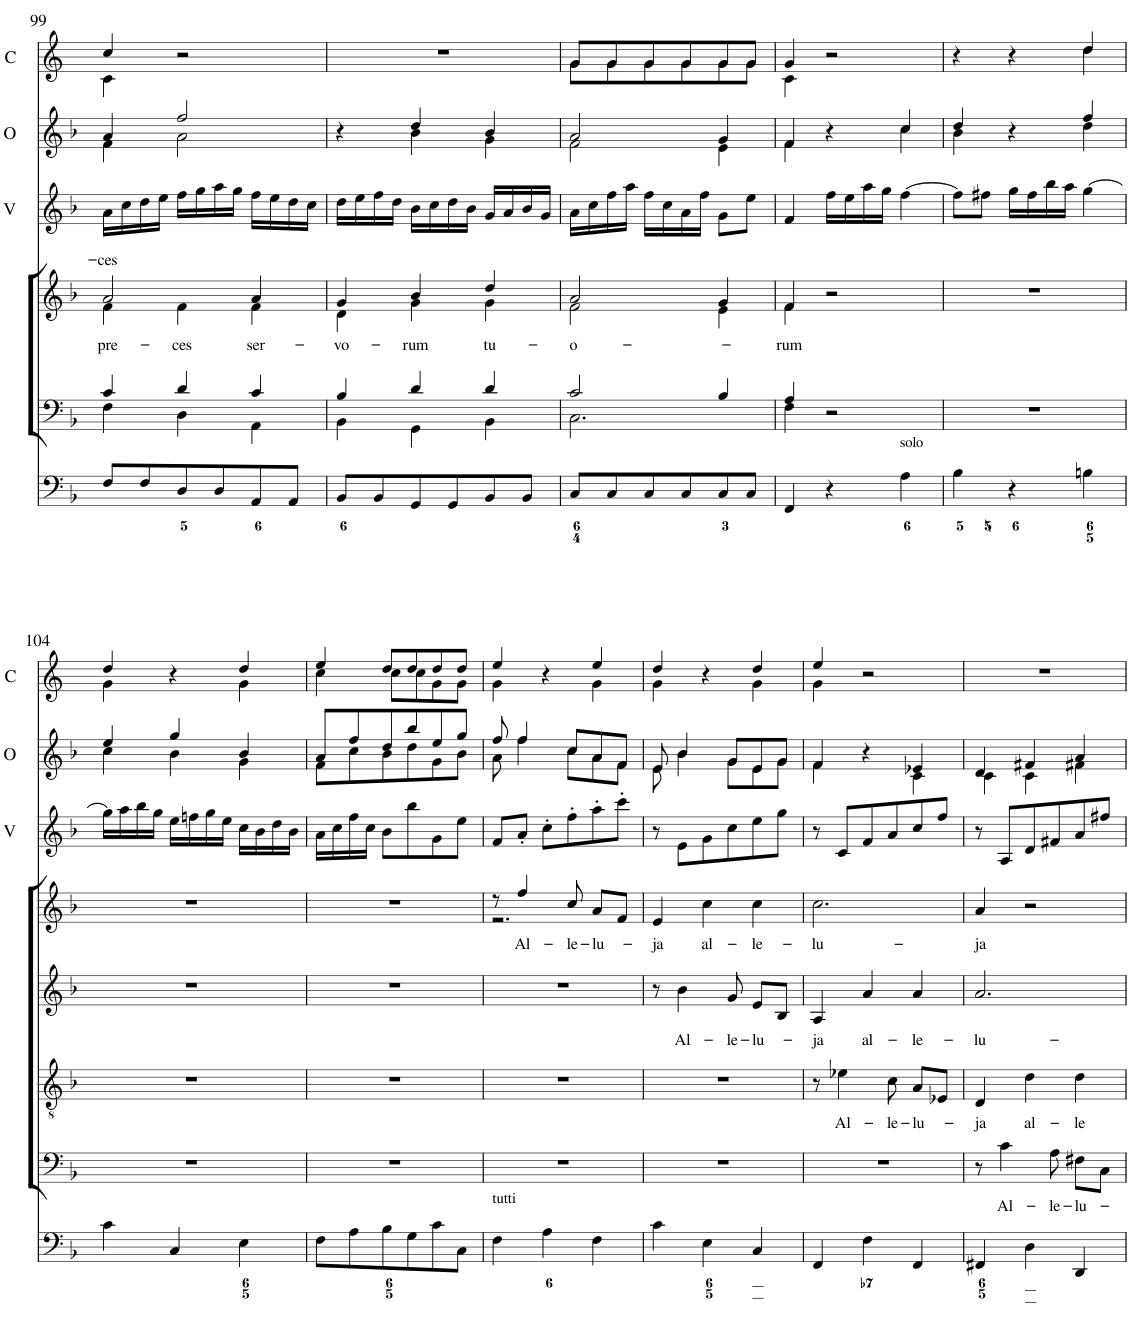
**kern	**kern	**text	**kern	**text	**kern	**text	**kern	**text	**kern	**kern	**kern	**kern	**kern
*part10	*part9	*part9	*part8	*part8	*part7	*part7	*part6	*part6	*part5	*part4	*part3	*part2	*part1
*staff10	*staff9	*staff9	*staff8	*staff8	*staff7	*staff7	*staff6	*staff6	*staff5	*staff4	*staff3	*staff2	*staff1
*I"Organ	*I"Voice	*	*I"Tenor	*	*I"Alto	*	*I"Voice	*	*I"Violin	*I"Violin	*I"2 Violini	*I"Oboi	*I"Corni in F
*	*	*	*	*	*	*	*	*	*I'Vln	*I'Vln	*I'V	*I'O	*I'C
!!LO:PB:g=z
*clefF4	*clefF4	*	*clefGv2	*	*clefG2	*	*clefG2	*	*clefG2	*clefG2	*clefG2	*clefG2	*clefG2
*	*	*	*	*	*	*	*	*	*	*	*	*	*Trd4c7
*k[b-]	*k[b-]	*	*k[b-]	*	*k[b-]	*	*k[b-]	*	*k[b-]	*k[b-]	*k[b-]	*k[b-]	*k[]
*M3/4	*M3/4	*	*M3/4	*	*M3/4	*	*M3/4	*	*M3/4	*M3/4	*M3/4	*M3/4	*M3/4
=99	=99	=99	=99	=99	=99	=99	=99	=99	=99	=99	=99	=99	=99
*	*^	*	*	*	*	*	*	*	*	*	*	*	*
!	!	!	!	!	!	!	!	!	!LO:LY:a	!	!	!	!	!
*	*	*	*	*	*	*	*	*^	*	*	*	*	*	*
!	!	!	!	!	!	!	!	!	!	!LO:LY:b	!	!	!	!	!
*	*	*	*	*	*	*	*	*	*	*	*	*	*	*^	*^
8F/L	4c/	4F\	.	2.r	.	2.r	.	2a/	4f\	pre-	16a\LL	16a\LL	16a\LL	4a/	4f\	4cc/	4c\
.	.	.	.	.	.	.	.	.	.	.	16cc\J	16cc\J	16cc\	.	.	.	.
8F/	.	.	.	.	.	.	.	.	.	.	16dd\L	16dd\L	16dd\	.	.	.	.
.	.	.	.	.	.	.	.	.	.	.	16ee\JJ	16ee\JJ	16ee\JJ	.	.	.	.
!	!	!	!	!	!	!	!	!	!	!LO:LY:b	!	!	!	!	!	!	!
8D/	4d/	4D\	.	.	.	.	.	.	4f\	-ces	16ff\LL	16ff\LL	16ff\LL	2ff/	2a\	2r	2ryy
.	.	.	.	.	.	.	.	.	.	.	16gg\J	16gg\J	16gg\	.	.	.	.
8D/	.	.	.	.	.	.	.	.	.	.	16aa\L	16aa\L	16aa\	.	.	.	.
.	.	.	.	.	.	.	.	.	.	.	16gg\JJ	16gg\JJ	16gg\JJ	.	.	.	.
!	!	!	!	!	!	!	!	!	!	!LO:LY:b	!	!	!	!	!	!	!
8AA/	4c/	4AA\	.	.	.	.	.	4a/	4f\	ser-	16ff\LL	16ff\LL	16ff\LL	.	.	.	.
.	.	.	.	.	.	.	.	.	.	.	16ee\J	16ee\J	16ee\	.	.	.	.
8AA/J	.	.	.	.	.	.	.	.	.	.	16dd\L	16dd\L	16dd\	.	.	.	.
.	.	.	.	.	.	.	.	.	.	.	16cc\JJ	16cc\JJ	16cc\JJ	.	.	.	.
*	*	*	*	*	*	*	*	*	*	*	*	*	*	*	*	*v	*v
=100	=100	=100	=100	=100	=100	=100	=100	=100	=100	=100	=100	=100	=100	=100	=100	=100
!	!	!	!	!	!	!	!	!	!	!LO:LY:b	!	!	!	!	!	!
8BB-/L	4B-/	4BB-\	.	2.r	.	2.r	.	4g/	4d\	-vo-	16dd\LL	16dd\LL	16dd\LL	4r	4ryy	2.r
.	.	.	.	.	.	.	.	.	.	.	16ee\J	16ee\J	16ee\	.	.	.
8BB-/	.	.	.	.	.	.	.	.	.	.	16ff\L	16ff\L	16ff\	.	.	.
.	.	.	.	.	.	.	.	.	.	.	16dd\JJ	16dd\JJ	16dd\JJ	.	.	.
!	!	!	!	!	!	!	!	!	!	!LO:LY:b	!	!	!	!	!	!
8GG/	4d/	4GG\	.	.	.	.	.	4b-/	4g\	-rum	16b-\LL	16b-\LL	16b-\LL	4dd/	4b-\	.
.	.	.	.	.	.	.	.	.	.	.	16cc\J	16cc\J	16cc\	.	.	.
8GG/	.	.	.	.	.	.	.	.	.	.	16dd\L	16dd\L	16dd\	.	.	.
.	.	.	.	.	.	.	.	.	.	.	16b-\JJ	16b-\JJ	16b-\JJ	.	.	.
!	!	!	!	!	!	!	!	!	!	!LO:LY:b	!	!	!	!	!	!
8BB-/	4d/	4BB-\	.	.	.	.	.	4dd/	4g\	tu-	16g/LL	16g/LL	16g/LL	4b-/	4g\	.
.	.	.	.	.	.	.	.	.	.	.	16a/J	16a/J	16a/	.	.	.
8BB-/J	.	.	.	.	.	.	.	.	.	.	16b-/L	16b-/L	16b-/	.	.	.
.	.	.	.	.	.	.	.	.	.	.	16g/JJ	16g/JJ	16g/JJ	.	.	.
=101	=101	=101	=101	=101	=101	=101	=101	=101	=101	=101	=101	=101	=101	=101	=101	=101
!	!	!	!	!	!	!	!	!	!	!LO:LY:b	!	!	!	!	!	!
*	*	*	*	*	*	*	*	*	*	*	*	*	*	*	*	*^
8C/L	2c/	2.C\	.	2.r	.	2.r	.	2a/	2f\	-o-	16a\LL	16a\LL	16a\LL	2a/	2f\	8g/L	8g\L
.	.	.	.	.	.	.	.	.	.	.	16cc\J	16cc\J	16cc\	.	.	.	.
8C/	.	.	.	.	.	.	.	.	.	.	16ff\L	16ff\L	16ff\	.	.	8g/	8g\
.	.	.	.	.	.	.	.	.	.	.	16aa\JJ	16aa\JJ	16aa\JJ	.	.	.	.
8C/	.	.	.	.	.	.	.	.	.	.	16ff\LL	16ff\LL	16ff\LL	.	.	8g/	8g\
.	.	.	.	.	.	.	.	.	.	.	16cc\J	16cc\J	16cc\	.	.	.	.
8C/	.	.	.	.	.	.	.	.	.	.	16a\L	16a\L	16a\	.	.	8g/	8g\
.	.	.	.	.	.	.	.	.	.	.	16ff\JJ	16ff\JJ	16ff\JJ	.	.	.	.
8C/	4B-/	.	.	.	.	.	.	4g/	4e\	.	8g\L	8g\L	8g\L	4g/	4e\	8g/	8g\
8C/J	.	.	.	.	.	.	.	.	.	.	8ee\J	8ee\J	8ee\J	.	.	8g/J	8g\J
=102	=102	=102	=102	=102	=102	=102	=102	=102	=102	=102	=102	=102	=102	=102	=102	=102	=102
!	!	!	!	!	!	!	!	!	!	!LO:LY:b	!	!	!	!	!	!	!
4FF/	4A/	4F\	.	2.r	.	2.r	.	4f/	4f\	-rum	4f	4f	4f/	4f/	4f\	4g/	4c\
4r	2r	2ryy	.	.	.	.	.	2r	2ryy	.	16ff\LL	16ff\LL	16ff\LL	4r	4ryy	2r	2ryy
.	.	.	.	.	.	.	.	.	.	.	16ee\J	16ee\J	16ee\	.	.	.	.
.	.	.	.	.	.	.	.	.	.	.	16aa\L	16aa\L	16aa\	.	.	.	.
.	.	.	.	.	.	.	.	.	.	.	16gg\JJ	16gg\JJ	16gg\JJ	.	.	.	.
!LO:TX:a:t=solo	!	!	!	!	!	!	!	!	!	!	!	!	!	!	!	!	!
4A\	.	.	.	.	.	.	.	.	.	.	[4ff	[4ff	[4ff\	4cc/	4cc\	.	.
*	*v	*v	*	*	*	*	*	*v	*v	*	*	*	*	*	*	*	*
=103	=103	=103	=103	=103	=103	=103	=103	=103	=103	=103	=103	=103	=103	=103	=103
4B-\	2.r	.	2.r	.	2.r	.	2.r	.	8ff\L]	8ff\L]	8ff\L]	4dd/	4b-\	4r	2ryy
.	.	.	.	.	.	.	.	.	8ff#X\J	8ff#X\J	8ff#X\J	.	.	.	.
4r	.	.	.	.	.	.	.	.	16gg\LL	16gg\LL	16gg\LL	4r	4ryy	4r	.
.	.	.	.	.	.	.	.	.	16ff#\J	16ff#\J	16ff#\	.	.	.	.
.	.	.	.	.	.	.	.	.	16bb-\L	16bb-\L	16bb-\	.	.	.	.
.	.	.	.	.	.	.	.	.	16aa\JJ	16aa\JJ	16aa\JJ	.	.	.	.
4Bn\	.	.	.	.	.	.	.	.	[4gg	[4gg	[4gg\	4ff/	4dd\	4dd/	4dd\
!!LO:LB:g=z	!!
=104	=104	=104	=104	=104	=104	=104	=104	=104	=104	=104	=104	=104	=104	=104	=104
4c\	2.r	.	2.r	.	2.r	.	2.r	.	16gg\LL]	16gg\LL]	16gg\LL]	4ee/	4cc\	4dd/	4g\
.	.	.	.	.	.	.	.	.	16aa\J	16aa\J	16aa\	.	.	.	.
.	.	.	.	.	.	.	.	.	16bb-\L	16bb-\L	16bb-\	.	.	.	.
.	.	.	.	.	.	.	.	.	16gg\JJ	16gg\JJ	16gg\JJ	.	.	.	.
4C/	.	.	.	.	.	.	.	.	16ee\LL	16ee\LL	16ee\LL	4gg/	4b-\	4r	4ryy
.	.	.	.	.	.	.	.	.	16ffn\J	16ffn\J	16ffn\	.	.	.	.
.	.	.	.	.	.	.	.	.	16gg\L	16gg\L	16gg\	.	.	.	.
.	.	.	.	.	.	.	.	.	16ee\JJ	16ee\JJ	16ee\JJ	.	.	.	.
4E\	.	.	.	.	.	.	.	.	16cc\LL	16cc\LL	16cc\LL	4b-/	4g\	4dd/	4g\
.	.	.	.	.	.	.	.	.	16b-\J	16b-\J	16b-\	.	.	.	.
.	.	.	.	.	.	.	.	.	16dd\L	16dd\L	16dd\	.	.	.	.
.	.	.	.	.	.	.	.	.	16b-\JJ	16b-\JJ	16b-\JJ	.	.	.	.
=105	=105	=105	=105	=105	=105	=105	=105	=105	=105	=105	=105	=105	=105	=105	=105
8F\L	2.r	.	2.r	.	2.r	.	2.r	.	16a\LL	16a\LL	16a\LL	8a/L	8f\L	4ee/	4cc\
.	.	.	.	.	.	.	.	.	16cc\J	16cc\J	16cc\	.	.	.	.
8A\	.	.	.	.	.	.	.	.	16ff\L	16ff\L	16ff\	8ff/	8cc\	.	.
.	.	.	.	.	.	.	.	.	16cc\JJ	16cc\JJ	16cc\JJ	.	.	.	.
8B-\	.	.	.	.	.	.	.	.	8b-\L	8b-\L	8b-\L	8dd/	8b-\	8dd/L	8cc\L
8G\	.	.	.	.	.	.	.	.	8bb-\J	8bb-\J	8bb-\	8bb-/	8dd\	8dd/	8cc\
8c\	.	.	.	.	.	.	.	.	8g\L	8g\L	8g\	8ee/	8g\	8dd/	8g\
8C\J	.	.	.	.	.	.	.	.	8ee\J	8ee\J	8ee\J	8gg/J	8b-\J	8dd/J	8g\J
=106	=106	=106	=106	=106	=106	=106	=106	=106	=106	=106	=106	=106	=106	=106	=106
*	*	*	*	*	*	*	*^	*	*	*	*	*	*	*	*
!LO:TX:a:t=tutti	!	!	!	!	!	!	!	!	!	!	!	!	!	!	!	!
4F\	2.r	.	2.r	.	2.r	.	8r	2.r	.	8f/L	8f/L	8f/L	8ff/	8a\	4ee/	4g\
!	!	!	!	!	!	!	!	!	!LO:LY:b	!	!	!	!	!	!	!
.	.	.	.	.	.	.	4ff/	.	Al-	8a'/J	8a'/J	8a'/J	4ff/	4ff\	.	.
4A\	.	.	.	.	.	.	.	.	.	8cc'\L	8cc'\L	8cc'\L	.	.	4r	4ryy
!	!	!	!	!	!	!	!	!	!LO:LY:b	!	!	!	!	!	!	!
.	.	.	.	.	.	.	8cc/	.	-le-	8ff'\J	8ff'\J	8ff'\	8cc/L	8cc\L	.	.
!	!	!	!	!	!	!	!	!	!LO:LY:b	!	!	!	!	!	!	!
4F\	.	.	.	.	.	.	8a/L	.	-lu-	8aa'\L	8aa'\L	8aa'\	8a/	8a\	4ee/	4g\
.	.	.	.	.	.	.	8f/J	.	.	8ccc'\J	8ccc'\J	8ccc'\J	8f/J	8f\J	.	.
*	*	*	*	*	*	*	*v	*v	*	*	*	*	*	*	*	*
=107	=107	=107	=107	=107	=107	=107	=107	=107	=107	=107	=107	=107	=107	=107	=107
!	!	!	!	!	!	!	!	!LO:LY:b	!	!	!	!	!	!	!
4c\	2.r	.	2.r	.	8r	.	4e/	-ja	8r	8r	8r	8e/	8e\	4dd/	4g\
!	!	!	!	!	!	!LO:LY:b	!	!	!	!	!	!	!	!	!
.	.	.	.	.	4b-\	Al-	.	.	8e	8e	8e\L	4b-/	4b-\	.	.
!	!	!	!	!	!	!	!	!LO:LY:b	!	!	!	!	!	!	!
4E\	.	.	.	.	.	.	4cc\	al-	8g/L	8g/L	8g\	.	.	4r	4ryy
!	!	!	!	!	!	!LO:LY:b	!	!	!	!	!	!	!	!	!
.	.	.	.	.	8g/	-le-	.	.	8cc/J	8cc/J	8cc\	8g/L	8g\L	.	.
!	!	!	!	!	!	!LO:LY:b	!	!LO:LY:b	!	!	!	!	!	!	!
4C/	.	.	.	.	8e/L	-lu-	4cc\	-le-	8ee\L	8ee\L	8ee\	8e/	8e\	4dd/	4g\
.	.	.	.	.	8B-/J	.	.	.	8gg\J	8gg\J	8gg\J	8g/J	8g\J	.	.
=108	=108	=108	=108	=108	=108	=108	=108	=108	=108	=108	=108	=108	=108	=108	=108
!	!	!	!	!	!	!LO:LY:b	!	!LO:LY:b	!	!	!	!	!	!	!
4FF/	2.r	.	8r	.	4A/	-ja	2.cc\	-lu-	8r	8r	8r	4f/	4f\	4ee/	4g\
!	!	!	!	!LO:LY:b	!	!	!	!	!	!	!	!	!	!	!
.	.	.	4e-X\	Al-	.	.	.	.	8c	8c	8c/L	.	.	.	.
!	!	!	!	!	!	!LO:LY:b	!	!	!	!	!	!	!	!	!
4F\	.	.	.	.	4a/	al-	.	.	8f/L	8f/L	8f/	4r	4ryy	2r	2ryy
!	!	!	!	!LO:LY:b	!	!	!	!	!	!	!	!	!	!	!
.	.	.	8c\	-le-	.	.	.	.	8a/J	8a/J	8a/	.	.	.	.
!	!	!	!	!LO:LY:b	!	!LO:LY:b	!	!	!	!	!	!	!	!	!
4FF/	.	.	8A/L	-lu-	4a/	-le-	.	.	8cc\L	8cc\L	8cc/	4e-X/	4c\	.	.
.	.	.	8E-X/J	.	.	.	.	.	8ff\J	8ff\J	8ff/J	.	.	.	.
*	*	*	*	*	*	*	*	*	*	*	*	*	*	*v	*v
=109	=109	=109	=109	=109	=109	=109	=109	=109	=109	=109	=109	=109	=109	=109
!	!	!	!	!LO:LY:b	!	!LO:LY:b	!	!LO:LY:b	!	!	!	!	!	!
4FF#X/	8r	.	4D/	-ja	2.a/	-lu-	4a/	-ja	8r	8r	8r	4d/	4c\	2.r
!	!	!LO:LY:b	!	!	!	!	!	!	!	!	!	!	!	!
.	4c\	Al-	.	.	.	.	.	.	8A	8A	8A/L	.	.	.
!	!	!	!	!LO:LY:b	!	!	!	!	!	!	!	!	!	!
4D\	.	.	4d\	al-	.	.	2r	.	8d/L	8d/L	8d/	4f#X/	4c\	.
!	!	!LO:LY:b	!	!	!	!	!	!	!	!	!	!	!	!
.	8A\	-le-	.	.	.	.	.	.	8f#X/J	8f#X/J	8f#X/	.	.	.
!	!	!LO:LY:b	!	!LO:LY:b	!	!	!	!	!	!	!	!	!	!
4DD/	8F#X\L	-lu-	4d\	-le	.	.	.	.	8a\L	8a\L	8a/	4a/	4f#X\	.
.	8C\J	.	.	.	.	.	.	.	8ff#X\J	8ff#X\J	8ff#X/J	.	.	.
*	*	*	*	*	*	*	*	*	*	*	*	*v	*v	*
=	=	=	=	=	=	=	=	=	=	=	=	=	=
*-	*-	*-	*-	*-	*-	*-	*-	*-	*-	*-	*-	*-	*-
